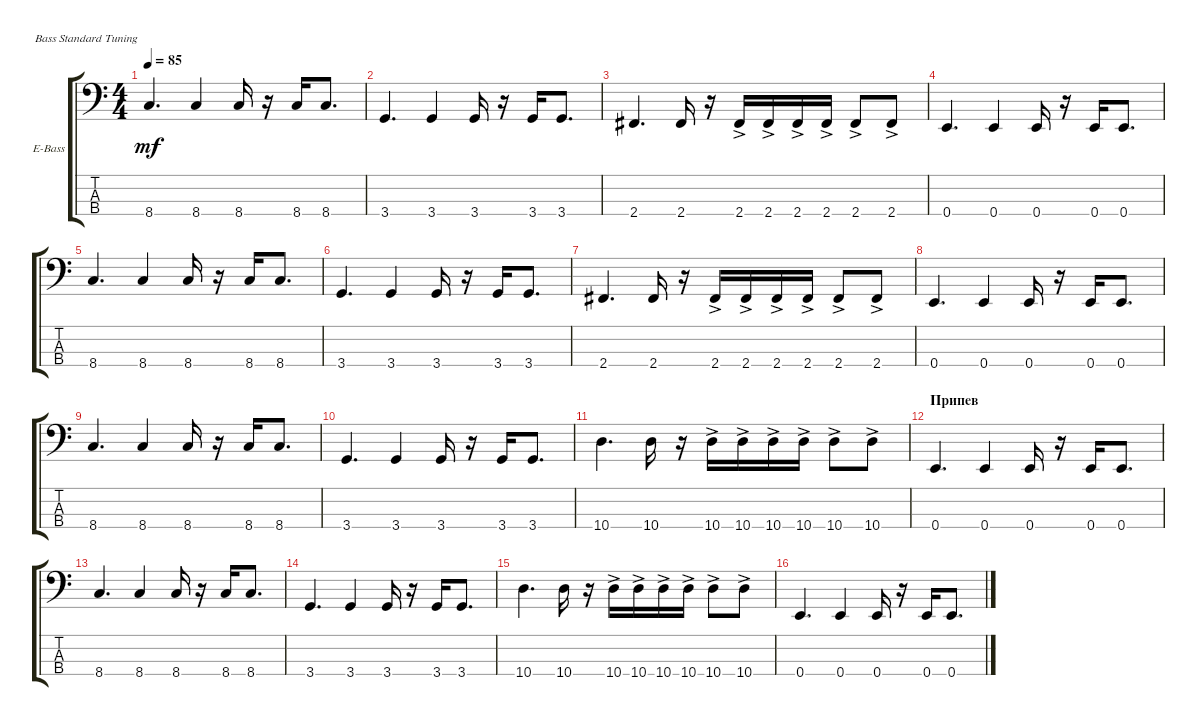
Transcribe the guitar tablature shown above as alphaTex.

\defaultSystemsLayout 4
\bracketExtendMode groupsimilarinstruments
\firstSystemTrackNameOrientation horizontal
\otherSystemsTrackNameOrientation horizontal
\track ("Electric Bass" "E-Bass") {instrument electricbassfinger}
\staff {score tabs}
\tuning (G2 D2 A1 E1)
\ts (4 4)
\tempo 85
\clef f4
\ks c
8.4.4{d dy mf} 8.4.4 8.4.16 r.16 8.4.16 8.4.8{d} |
3.4.4{d} 3.4.4 3.4.16 r.16 3.4.16 3.4.8{d} |
2.4.4{d} 2.4.16 r.16 2.4{ac}.16 2.4{ac}.16 2.4{ac}.16 2.4{ac}.16 2.4{ac}.8 2.4{ac}.8 |
0.4.4{d} 0.4.4 0.4.16 r.16 0.4.16 0.4.8{d} |
8.4.4{d} 8.4.4 8.4.16 r.16 8.4.16 8.4.8{d} |
3.4.4{d} 3.4.4 3.4.16 r.16 3.4.16 3.4.8{d} |
2.4.4{d} 2.4.16 r.16 2.4{ac}.16 2.4{ac}.16 2.4{ac}.16 2.4{ac}.16 2.4{ac}.8 2.4{ac}.8 |
0.4.4{d} 0.4.4 0.4.16 r.16 0.4.16 0.4.8{d} |
8.4.4{d} 8.4.4 8.4.16 r.16 8.4.16 8.4.8{d} |
3.4.4{d} 3.4.4 3.4.16 r.16 3.4.16 3.4.8{d} |
10.4.4{d} 10.4.16 r.16 10.4{ac}.16 10.4{ac}.16 10.4{ac}.16 10.4{ac}.16 10.4{ac}.8 10.4{ac}.8 |
\section ("" "Припев")
0.4.4{d} 0.4.4 0.4.16 r.16 0.4.16 0.4.8{d} |
8.4.4{d} 8.4.4 8.4.16 r.16 8.4.16 8.4.8{d} |
3.4.4{d} 3.4.4 3.4.16 r.16 3.4.16 3.4.8{d} |
10.4.4{d} 10.4.16 r.16 10.4{ac}.16 10.4{ac}.16 10.4{ac}.16 10.4{ac}.16 10.4{ac}.8 10.4{ac}.8 |
0.4.4{d} 0.4.4 0.4.16 r.16 0.4.16 0.4.8{d}
